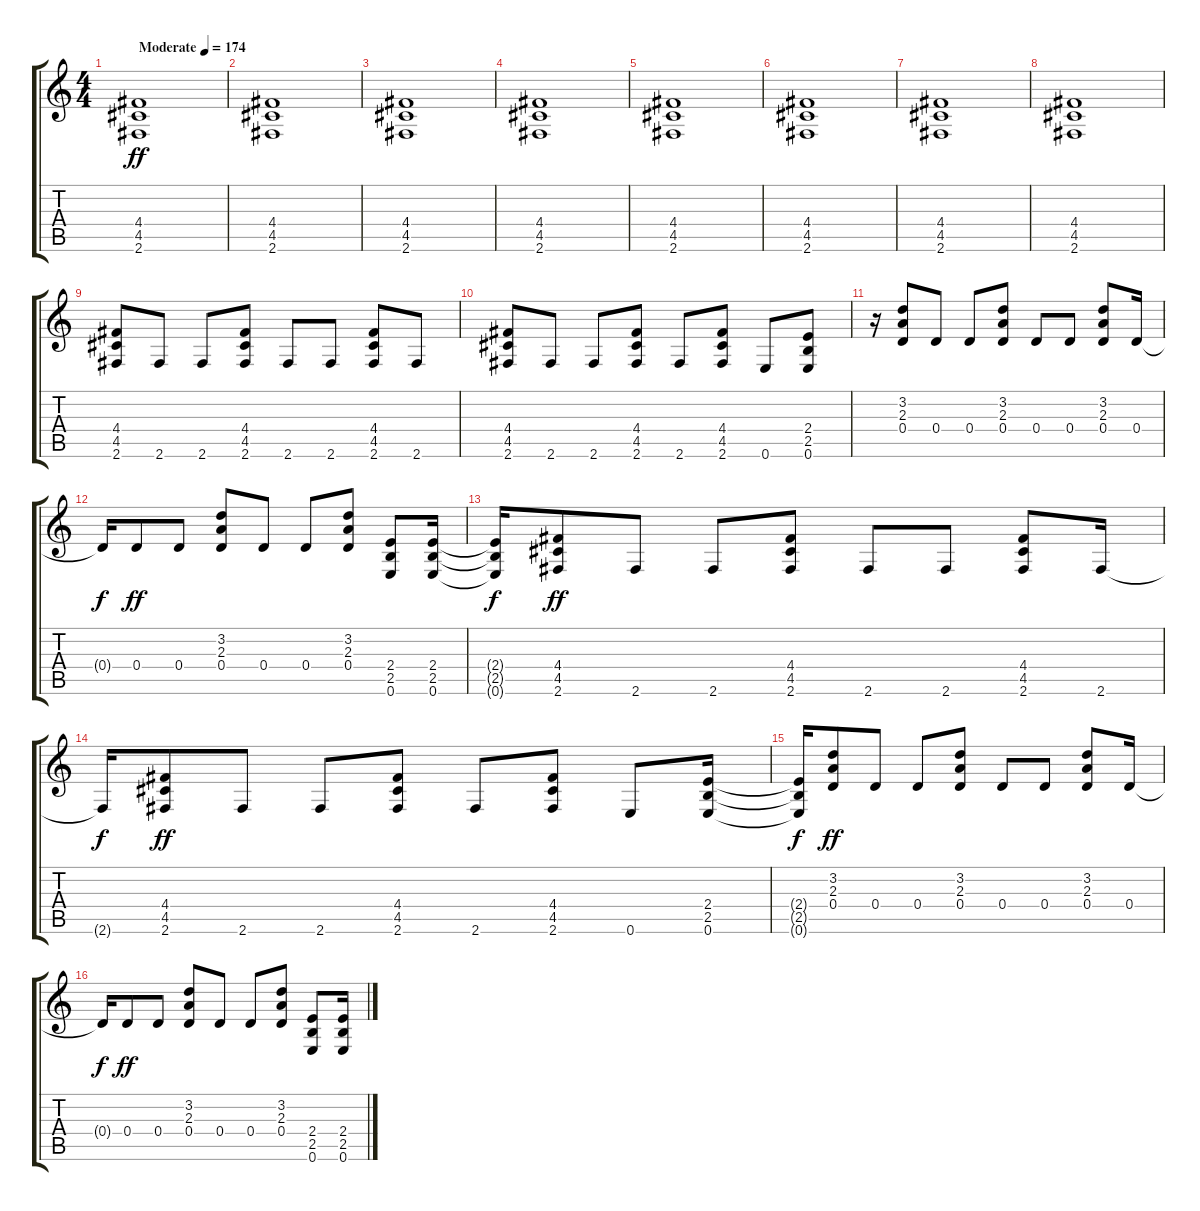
\track "" {instrument distortionguitar}
\staff {score tabs}
\tuning (E4 B3 G3 D3 A2 E2) {hide}
\ts (4 4)
\tempo (174 "Moderate")
\clef g2
\ks c
(4.4 4.5 2.6).1{dy ff instrument distortionguitar} |
(4.4 4.5 2.6).1 |
(4.4 4.5 2.6).1 |
(4.4 4.5 2.6).1 |
(4.4 4.5 2.6).1 |
(4.4 4.5 2.6).1 |
(4.4 4.5 2.6).1 |
(4.4 4.5 2.6).1 |
(4.4 4.5 2.6).8 2.6.8 2.6.8 (4.4 4.5 2.6).8 2.6.8 2.6.8 (4.4 4.5 2.6).8 2.6.8 |
(4.4 4.5 2.6).8 2.6.8 2.6.8 (4.4 4.5 2.6).8 2.6.8 (4.4 4.5 2.6).8 0.6.8 (2.4 2.5 0.6).8 |
r.16 (3.2 2.3 0.4).8 0.4.8 0.4.8 (3.2 2.3 0.4).8 0.4.8 0.4.8 (3.2 2.3 0.4).8 0.4.16 |
0.4{t}.16{dy f} 0.4.8{dy ff} 0.4.8 (3.2 2.3 0.4).8 0.4.8 0.4.8 (3.2 2.3 0.4).8 (2.4 2.5 0.6).8 (2.4 2.5 0.6).16 |
(2.4{t} 2.5{t} 0.6{t}).16{dy f} (4.4 4.5 2.6).8{dy ff} 2.6.8 2.6.8 (4.4 4.5 2.6).8 2.6.8 2.6.8 (4.4 4.5 2.6).8 2.6.16 |
2.6{t}.16{dy f} (4.4 4.5 2.6).8{dy ff} 2.6.8 2.6.8 (4.4 4.5 2.6).8 2.6.8 (4.4 4.5 2.6).8 0.6.8 (2.4 2.5 0.6).16 |
(2.4{t} 2.5{t} 0.6{t}).16{dy f} (3.2 2.3 0.4).8{dy ff} 0.4.8 0.4.8 (3.2 2.3 0.4).8 0.4.8 0.4.8 (3.2 2.3 0.4).8 0.4.16 |
0.4{t}.16{dy f} 0.4.8{dy ff} 0.4.8 (3.2 2.3 0.4).8 0.4.8 0.4.8 (3.2 2.3 0.4).8 (2.4 2.5 0.6).8 (2.4 2.5 0.6).16
